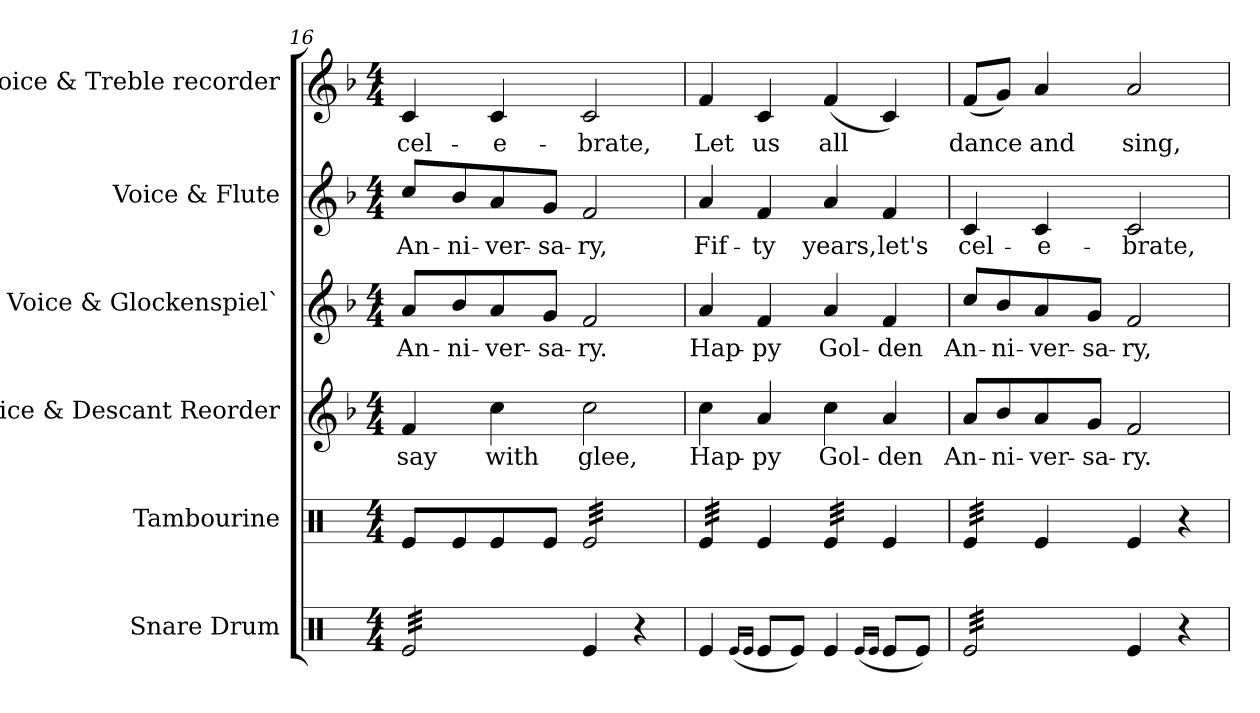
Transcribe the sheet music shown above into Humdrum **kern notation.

**kern	**kern	**kern	**text	**kern	**text	**kern	**text	**kern	**text
*part6	*part5	*part4	*part4	*part3	*part3	*part2	*part2	*part1	*part1
*staff6	*staff5	*staff4	*staff4	*staff3	*staff3	*staff2	*staff2	*staff1	*staff1
*I"Snare Drum	*I"Tambourine	*I"Voice & Descant Reorder	*	*I"Voice & Glockenspiel`	*	*I"Voice & Flute	*	*I"Voice & Treble recorder	*
*I'S. D.	*I'Tamb.	*I'Voice	*	*I'Voice	*	*I'Voice	*	*I'Voice	*
*clefX	*clefX	*clefG2	*	*clefG2	*	*clefG2	*	*clefG2	*
*k[]	*k[]	*k[b-]	*	*k[b-]	*	*k[b-]	*	*k[b-]	*
*C:	*C:	*F:	*	*F:	*	*F:	*	*F:	*
*M4/4	*M4/4	*M4/4	*	*M4/4	*	*M4/4	*	*M4/4	*
=16	=16	=16	=16	=16	=16	=16	=16	=16	=16
!	!	!	!LO:LY:b:color=#000000	!	!	!	!	!	!
!	!	!	!	!	!LO:LY:b:color=#000000	!	!	!	!
!	!	!	!	!	!	!	!LO:LY:b:color=#000000	!	!
!	!	!	!	!	!	!	!	!	!LO:LY:b:color=#000000
*tremolo	*	*	*	*	*	*	*	*	*
32Rei/LLL	8Rei/L	4fi/	say	8ai/L	An-	8cci/L	An-	4ci/	cel-
32Rei/	.	.	.	.	.	.	.	.	.
32Rei/	.	.	.	.	.	.	.	.	.
32Rei/	.	.	.	.	.	.	.	.	.
!	!	!	!	!	!LO:LY:b:color=#000000	!	!	!	!
!	!	!	!	!	!	!	!LO:LY:b:color=#000000	!	!
32Rei/	8Rei/	.	.	8b-i/	-ni-	8b-i/	-ni-	.	.
32Rei/	.	.	.	.	.	.	.	.	.
32Rei/	.	.	.	.	.	.	.	.	.
32Rei/	.	.	.	.	.	.	.	.	.
!	!	!	!LO:LY:b:color=#000000	!	!	!	!	!	!
!	!	!	!	!	!LO:LY:b:color=#000000	!	!	!	!
!	!	!	!	!	!	!	!LO:LY:b:color=#000000	!	!
!	!	!	!	!	!	!	!	!	!LO:LY:b:color=#000000
32Rei/	8Rei/	4cci\	with	8ai/	-ver-	8ai/	-ver-	4ci/	-e-
32Rei/	.	.	.	.	.	.	.	.	.
32Rei/	.	.	.	.	.	.	.	.	.
32Rei/	.	.	.	.	.	.	.	.	.
!	!	!	!	!	!LO:LY:b:color=#000000	!	!	!	!
!	!	!	!	!	!	!	!LO:LY:b:color=#000000	!	!
32Rei/	8Rei/J	.	.	8gi/J	-sa-	8gi/J	-sa-	.	.
32Rei/	.	.	.	.	.	.	.	.	.
32Rei/	.	.	.	.	.	.	.	.	.
32Rei/JJJ	.	.	.	.	.	.	.	.	.
*Xtremolo	*	*	*	*	*	*	*	*	*
!	!	!	!LO:LY:b:color=#000000	!	!	!	!	!	!
!	!	!	!	!	!LO:LY:b:color=#000000	!	!	!	!
!	!	!	!	!	!	!	!LO:LY:b:color=#000000	!	!
!	!	!	!	!	!	!	!	!	!LO:LY:b:color=#000000
*	*tremolo	*	*	*	*	*	*	*	*
4Rei/	32Rei/LLL	2cci\	glee,	2fi/	-ry.	2fi/	-ry,	2ci/	-brate,
.	32Rei/	.	.	.	.	.	.	.	.
.	32Rei/	.	.	.	.	.	.	.	.
.	32Rei/	.	.	.	.	.	.	.	.
.	32Rei/	.	.	.	.	.	.	.	.
.	32Rei/	.	.	.	.	.	.	.	.
.	32Rei/	.	.	.	.	.	.	.	.
.	32Rei/	.	.	.	.	.	.	.	.
4r	32Rei/	.	.	.	.	.	.	.	.
.	32Rei/	.	.	.	.	.	.	.	.
.	32Rei/	.	.	.	.	.	.	.	.
.	32Rei/	.	.	.	.	.	.	.	.
.	32Rei/	.	.	.	.	.	.	.	.
.	32Rei/	.	.	.	.	.	.	.	.
.	32Rei/	.	.	.	.	.	.	.	.
.	32Rei/JJJ	.	.	.	.	.	.	.	.
=17	=17	=17	=17	=17	=17	=17	=17	=17	=17
!	!	!	!LO:LY:b:color=#000000	!	!	!	!	!	!
!	!	!	!	!	!LO:LY:b:color=#000000	!	!	!	!
!	!	!	!	!	!	!	!LO:LY:b:color=#000000	!	!
!	!	!	!	!	!	!	!	!	!LO:LY:b:color=#000000
4Rei/	32Rei/LLL	4cci\	Hap-	4ai/	Hap-	4ai/	Fif-	4fi/	Let
.	32Rei/	.	.	.	.	.	.	.	.
.	32Rei/	.	.	.	.	.	.	.	.
.	32Rei/	.	.	.	.	.	.	.	.
.	32Rei/	.	.	.	.	.	.	.	.
.	32Rei/	.	.	.	.	.	.	.	.
.	32Rei/	.	.	.	.	.	.	.	.
.	32Rei/JJJ	.	.	.	.	.	.	.	.
*	*Xtremolo	*	*	*	*	*	*	*	*
(16qRei/LL	.	.	.	.	.	.	.	.	.
16qRei/JJ	.	.	.	.	.	.	.	.	.
!	!	!	!LO:LY:b:color=#000000	!	!	!	!	!	!
!	!	!	!	!	!LO:LY:b:color=#000000	!	!	!	!
!	!	!	!	!	!	!	!LO:LY:b:color=#000000	!	!
!	!	!	!	!	!	!	!	!	!LO:LY:b:color=#000000
8Rei/L	4Rei/	4ai/	-py	4fi/	-py	4fi/	-ty	4ci/	us
8Rei/J)	.	.	.	.	.	.	.	.	.
!	!	!	!LO:LY:b:color=#000000	!	!	!	!	!	!
!	!	!	!	!	!LO:LY:b:color=#000000	!	!	!	!
!	!	!	!	!	!	!	!LO:LY:b:color=#000000	!	!
!	!	!	!	!	!	!	!	!	!LO:LY:b:color=#000000
*	*tremolo	*	*	*	*	*	*	*	*
4Rei/	32Rei/LLL	4cci\	Gol-	4ai/	Gol-	4ai/	years,	(4fi/	all
.	32Rei/	.	.	.	.	.	.	.	.
.	32Rei/	.	.	.	.	.	.	.	.
.	32Rei/	.	.	.	.	.	.	.	.
.	32Rei/	.	.	.	.	.	.	.	.
.	32Rei/	.	.	.	.	.	.	.	.
.	32Rei/	.	.	.	.	.	.	.	.
.	32Rei/JJJ	.	.	.	.	.	.	.	.
*	*Xtremolo	*	*	*	*	*	*	*	*
(16qRei/LL	.	.	.	.	.	.	.	.	.
16qRei/JJ	.	.	.	.	.	.	.	.	.
!	!	!	!LO:LY:b:color=#000000	!	!	!	!	!	!
!	!	!	!	!	!LO:LY:b:color=#000000	!	!	!	!
!	!	!	!	!	!	!	!LO:LY:b:color=#000000	!	!
8Rei/L	4Rei/	4ai/	-den	4fi/	-den	4fi/	let's	4ci/)	.
8Rei/J)	.	.	.	.	.	.	.	.	.
!!LO:PB:g=z
=18	=18	=18	=18	=18	=18	=18	=18	=18	=18
!	!	!	!LO:LY:b:color=#000000	!	!	!	!	!	!
!	!	!	!	!	!LO:LY:b:color=#000000	!	!	!	!
!	!	!	!	!	!	!	!LO:LY:b:color=#000000	!	!
!	!	!	!	!	!	!	!	!	!LO:LY:b:color=#000000
*tremolo	*	*	*	*	*	*	*	*	*
*	*tremolo	*	*	*	*	*	*	*	*
32Rei/LLL	32Rei/LLL	8ai/L	An-	8cci/L	An-	4ci/	cel-	(8fi/L	dance
32Rei/	32Rei/	.	.	.	.	.	.	.	.
32Rei/	32Rei/	.	.	.	.	.	.	.	.
32Rei/	32Rei/	.	.	.	.	.	.	.	.
!	!	!	!LO:LY:b:color=#000000	!	!	!	!	!	!
!	!	!	!	!	!LO:LY:b:color=#000000	!	!	!	!
32Rei/	32Rei/	8b-i/	-ni-	8b-i/	-ni-	.	.	8gi/J)	.
32Rei/	32Rei/	.	.	.	.	.	.	.	.
32Rei/	32Rei/	.	.	.	.	.	.	.	.
32Rei/	32Rei/JJJ	.	.	.	.	.	.	.	.
*	*Xtremolo	*	*	*	*	*	*	*	*
!	!	!	!LO:LY:b:color=#000000	!	!	!	!	!	!
!	!	!	!	!	!LO:LY:b:color=#000000	!	!	!	!
!	!	!	!	!	!	!	!LO:LY:b:color=#000000	!	!
!	!	!	!	!	!	!	!	!	!LO:LY:b:color=#000000
32Rei/	4Rei/	8ai/	-ver-	8ai/	-ver-	4ci/	-e-	4ai/	and
32Rei/	.	.	.	.	.	.	.	.	.
32Rei/	.	.	.	.	.	.	.	.	.
32Rei/	.	.	.	.	.	.	.	.	.
!	!	!	!LO:LY:b:color=#000000	!	!	!	!	!	!
!	!	!	!	!	!LO:LY:b:color=#000000	!	!	!	!
32Rei/	.	8gi/J	-sa-	8gi/J	-sa-	.	.	.	.
32Rei/	.	.	.	.	.	.	.	.	.
32Rei/	.	.	.	.	.	.	.	.	.
32Rei/JJJ	.	.	.	.	.	.	.	.	.
*Xtremolo	*	*	*	*	*	*	*	*	*
!	!	!	!LO:LY:b:color=#000000	!	!	!	!	!	!
!	!	!	!	!	!LO:LY:b:color=#000000	!	!	!	!
!	!	!	!	!	!	!	!LO:LY:b:color=#000000	!	!
!	!	!	!	!	!	!	!	!	!LO:LY:b:color=#000000
4Rei/	4Rei/	2fi/	-ry.	2fi/	-ry,	2ci/	-brate,	2ai/	sing,
4r	4r	.	.	.	.	.	.	.	.
=	=	=	=	=	=	=	=	=	=
*-	*-	*-	*-	*-	*-	*-	*-	*-	*-
